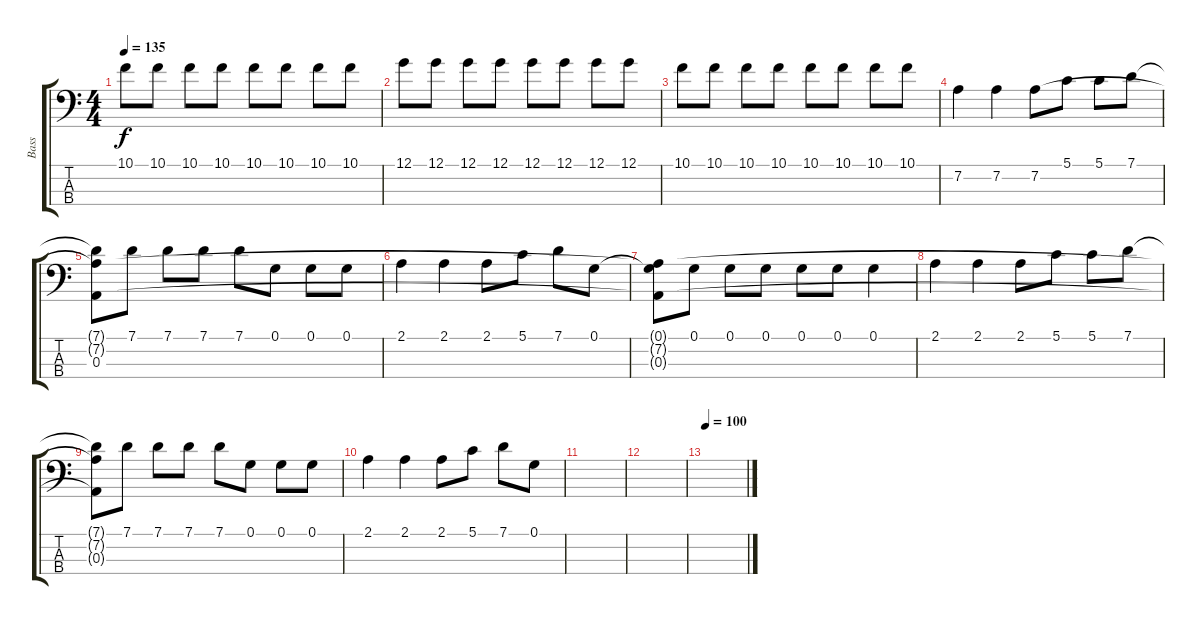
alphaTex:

\track ("Bass" "Bass") {instrument acousticbass}
\staff {score tabs}
\tuning (G2 D2 A1 E1) {hide}
\ts (4 4)
\tempo 135
\clef f4
\ks c
10.1.8{dy f} 10.1.8 10.1.8 10.1.8 10.1.8 10.1.8 10.1.8 10.1.8 |
12.1.8 12.1.8 12.1.8 12.1.8 12.1.8 12.1.8 12.1.8 12.1.8 |
10.1.8 10.1.8 10.1.8 10.1.8 10.1.8 10.1.8 10.1.8 10.1.8 |
7.2.4 7.2.4 7.2.8 5.1.8 5.1.8 7.1.8 |
(7.1{t} 7.2{t} 0.3).8 7.1.8 7.1.8 7.1.8 7.1.8 0.1.8 0.1.8 0.1.8 |
2.1.4 2.1.4 2.1.8 5.1.8 7.1.8 0.1.8 |
(0.1{t} 7.2{t} 0.3{t}).8 0.1.8 0.1.8 0.1.8 0.1.8 0.1.8 0.1.4 |
2.1.4 2.1.4 2.1.8 5.1.8 5.1.8 7.1.8 |
(7.1{t} 7.2{t} 0.3{t}).8 7.1.8 7.1.8 7.1.8 7.1.8 0.1.8 0.1.8 0.1.8 |
2.1.4 2.1.4 2.1.8 5.1.8 7.1.8 0.1.8 |
|
|
\tempo 100
